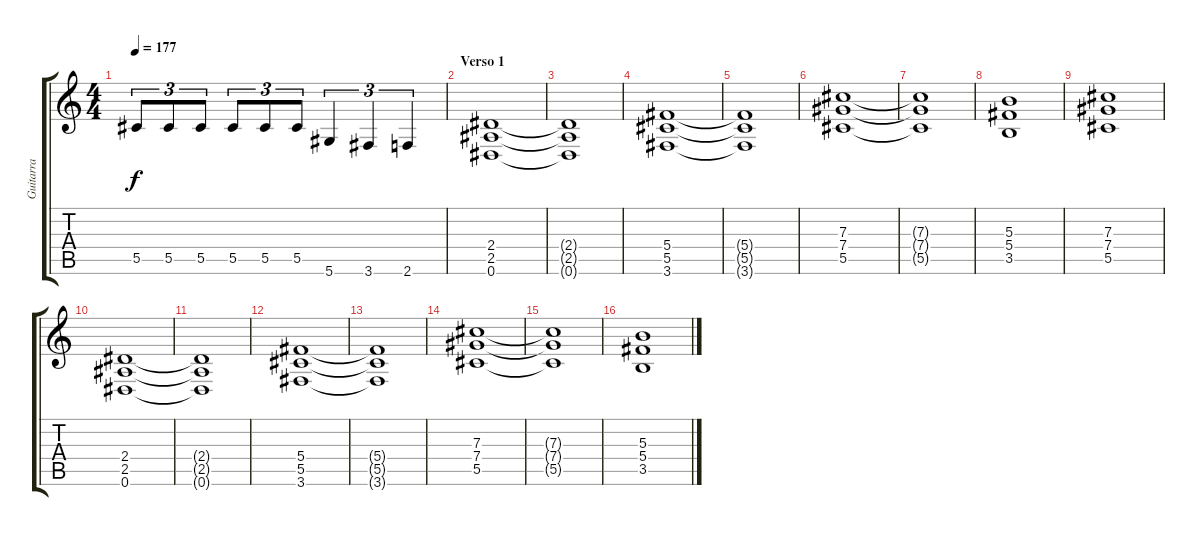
\track ("Guitarra" "Guitarra") {instrument distortionguitar}
\staff {score tabs}
\tuning (Eb4 Bb3 Gb3 Db3 Ab2 Eb2) {hide}
\ts (4 4)
\tempo 177
\clef g2
\ks c
5.5.8{tu (3 2) dy f} 5.5.8{tu (3 2)} 5.5.8{tu (3 2)} 5.5.8{tu (3 2)} 5.5.8{tu (3 2)} 5.5.8{tu (3 2)} 5.6.4{tu (3 2)} 3.6.4{tu (3 2)} 2.6.4{tu (3 2)} |
\section ("" "Verso 1")
(2.4 2.5 0.6).1 |
(2.4{t} 2.5{t} 0.6{t}).1 |
(5.4 5.5 3.6).1 |
(5.4{t} 5.5{t} 3.6{t}).1 |
(7.3 7.4 5.5).1 |
(7.3{t} 7.4{t} 5.5{t}).1 |
(5.3 5.4 3.5).1 |
(7.3 7.4 5.5).1 |
(2.4 2.5 0.6).1 |
(2.4{t} 2.5{t} 0.6{t}).1 |
(5.4 5.5 3.6).1 |
(5.4{t} 5.5{t} 3.6{t}).1 |
(7.3 7.4 5.5).1 |
(7.3{t} 7.4{t} 5.5{t}).1 |
(5.3 5.4 3.5).1
